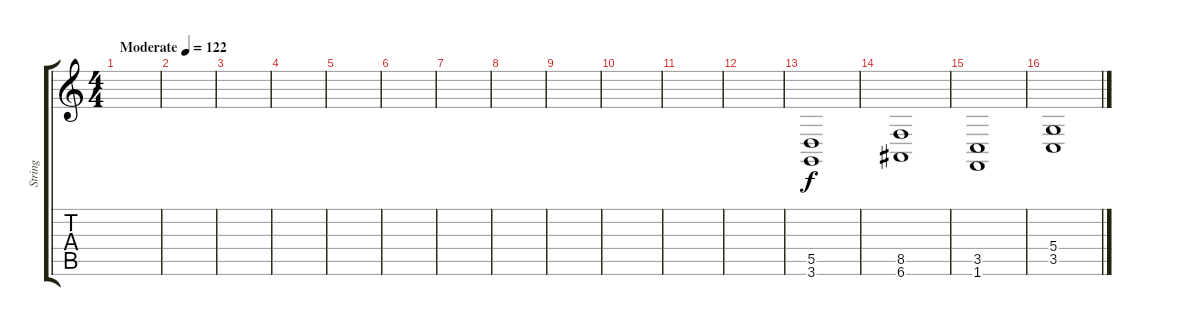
\track ("String" "String") {instrument lead1square}
\staff {score tabs}
\tuning (E4 B3 G3 D3 A2 E2) {hide}
\ts (4 4)
\tempo (122 "Moderate")
\clef g2
\ks c
|
|
|
|
|
|
|
|
|
|
|
|
(5.5 3.6).1 |
(8.5 6.6).1 |
(3.5 1.6).1 |
(5.4 3.5).1
